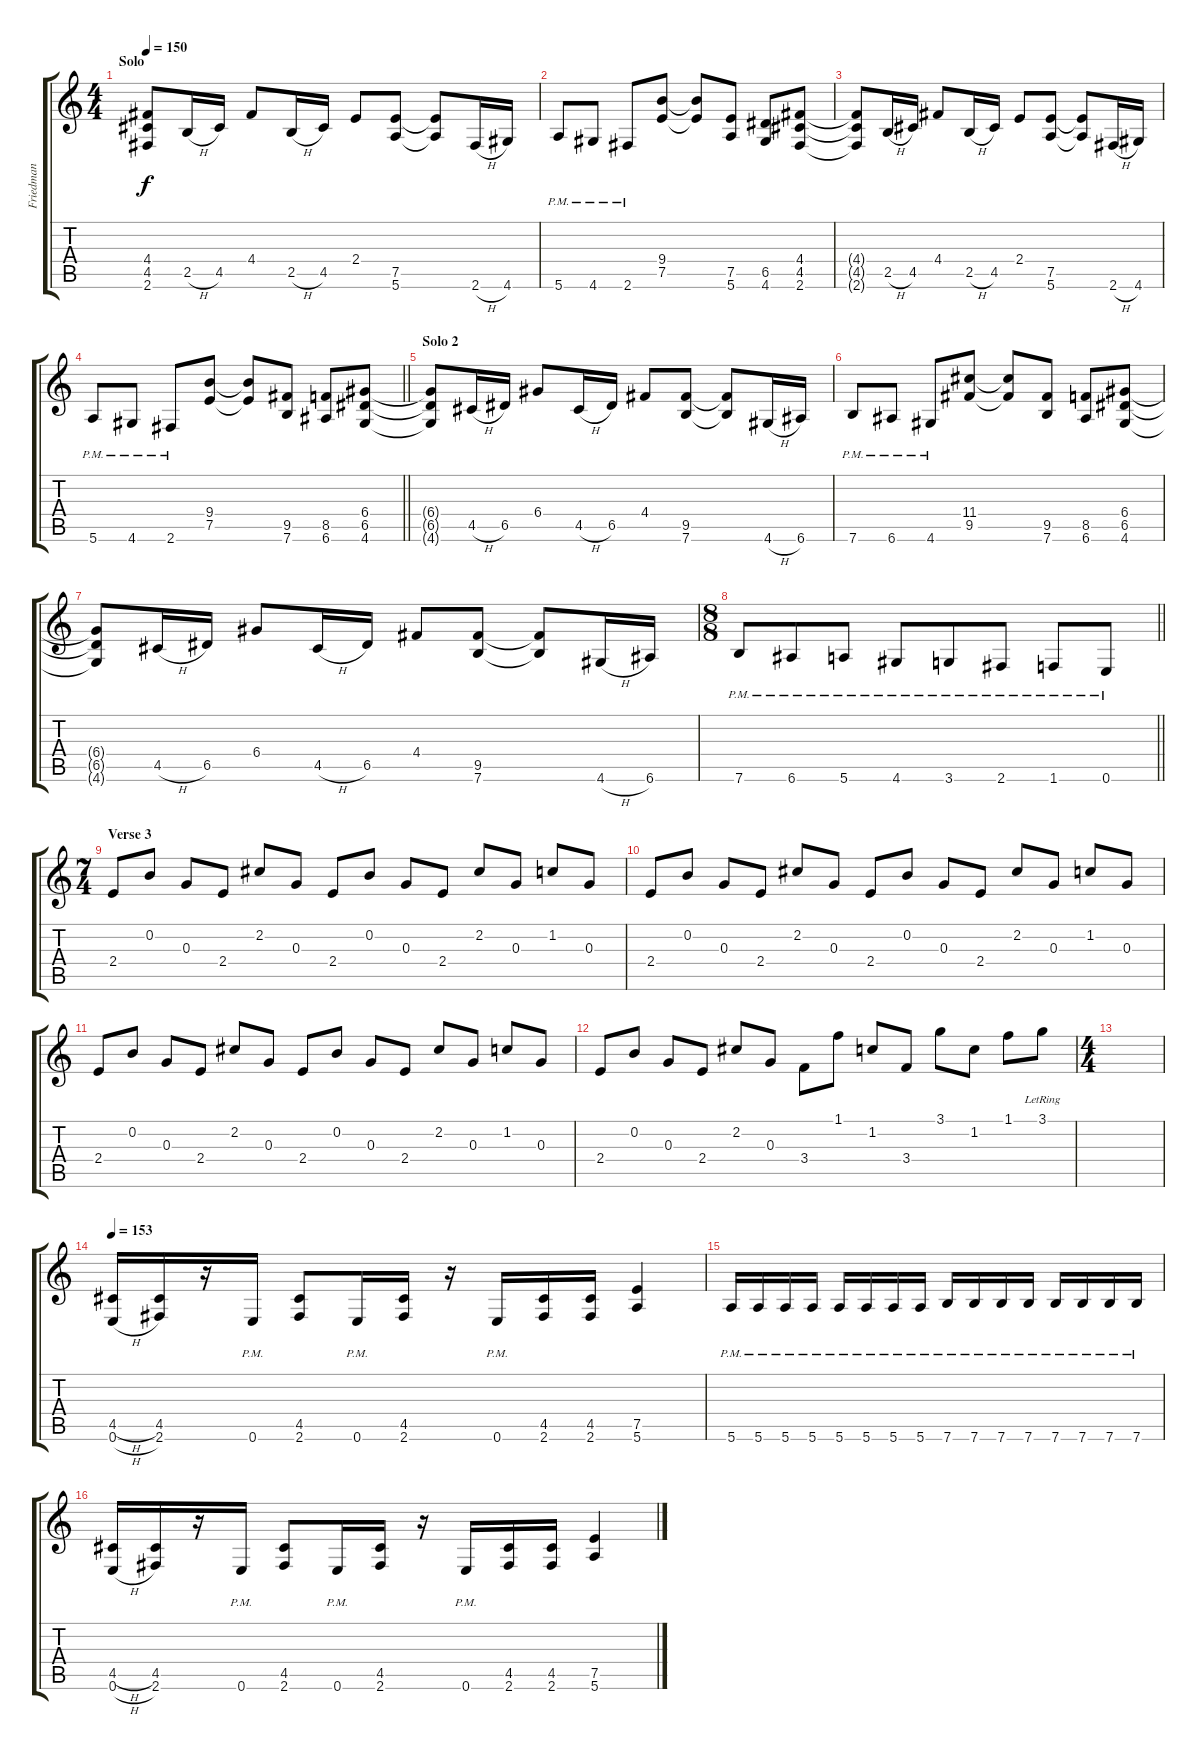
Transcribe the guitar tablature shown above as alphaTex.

\track ("Friedman" "Friedman") {instrument distortionguitar}
\staff {score tabs}
\tuning (E4 B3 G3 D3 A2 E2) {hide}
\ts (4 4)
\section ("" "Solo")
\tempo 150
\clef g2
\ks c
(4.4{t} 4.5{t} 2.6{t}).8{dy f} 2.5{h}.16 4.5.16 4.4.8 2.5{h}.16 4.5.16 2.4.8 (7.5 5.6).8 (7.5{t} 5.6{t}).8 2.6{h}.16 4.6.16 |
5.6{pm}.8 4.6{pm}.8 2.6{pm}.8 (9.4 7.5).8 (9.4{t} 7.5{t}).8 (7.5 5.6).8 (6.5 4.6).8 (4.4 4.5 2.6).8 |
(4.4{t} 4.5{t} 2.6{t}).8 2.5{h}.16 4.5.16 4.4.8 2.5{h}.16 4.5.16 2.4.8 (7.5 5.6).8 (7.5{t} 5.6{t}).8 2.6{h}.16 4.6.16 |
\barLineRight lightlight
5.6{pm}.8 4.6{pm}.8 2.6{pm}.8 (9.4 7.5).8 (9.4{t} 7.5{t}).8 (9.5 7.6).8 (8.5 6.6).8 (6.4 6.5 4.6).8 |
\section ("" "Solo 2")
(6.4{t} 6.5{t} 4.6{t}).8 4.5{h}.16 6.5.16 6.4.8 4.5{h}.16 6.5.16 4.4.8 (9.5 7.6).8 (9.5{t} 7.6{t}).8 4.6{h}.16 6.6.16 |
7.6{pm}.8 6.6{pm}.8 4.6{pm}.8 (11.4 9.5).8 (11.4{t} 9.5{t}).8 (9.5 7.6).8 (8.5 6.6).8 (6.4 6.5 4.6).8 |
(6.4{t} 6.5{t} 4.6{t}).8 4.5{h}.16 6.5.16 6.4.8 4.5{h}.16 6.5.16 4.4.8 (9.5 7.6).8 (9.5{t} 7.6{t}).8 4.6{h}.16 6.6.16 |
\ts (8 8)
\barLineRight lightlight
7.6{pm}.8 6.6{pm}.8 5.6{pm}.8 4.6{pm}.8 3.6{pm}.8 2.6{pm}.8 1.6{pm}.8 0.6{pm}.8 |
\ts (7 4)
\section ("" "Verse 3")
2.4.8{volume 10 instrument acousticguitarsteel} 0.2.8 0.3.8 2.4.8 2.2.8 0.3.8 2.4.8 0.2.8 0.3.8 2.4.8 2.2.8 0.3.8 1.2.8 0.3.8 |
2.4.8 0.2.8 0.3.8 2.4.8 2.2.8 0.3.8 2.4.8 0.2.8 0.3.8 2.4.8 2.2.8 0.3.8 1.2.8 0.3.8 |
2.4.8 0.2.8 0.3.8 2.4.8 2.2.8 0.3.8 2.4.8 0.2.8 0.3.8 2.4.8 2.2.8 0.3.8 1.2.8 0.3.8 |
2.4.8 0.2.8 0.3.8 2.4.8 2.2.8 0.3.8 3.4.8 1.1.8 1.2.8 3.4.8 3.1.8 1.2.8 1.1.8 3.1{lr}.8 |
\ts (4 4)
|
\tempo 153
(4.5{h} 0.6{h}).16{volume 13 instrument distortionguitar} (4.5 2.6).16 r.16 0.6{pm}.16 (4.5 2.6).8 0.6{pm}.16 (4.5 2.6).16 r.16 0.6{pm}.16 (4.5 2.6).16 (4.5 2.6).16 (7.5 5.6).4 |
5.6{pm}.16 5.6{pm}.16 5.6{pm}.16 5.6{pm}.16 5.6{pm}.16 5.6{pm}.16 5.6{pm}.16 5.6{pm}.16 7.6{pm}.16 7.6{pm}.16 7.6{pm}.16 7.6{pm}.16 7.6{pm}.16 7.6{pm}.16 7.6{pm}.16 7.6{pm}.16 |
(4.5{h} 0.6{h}).16 (4.5 2.6).16 r.16 0.6{pm}.16 (4.5 2.6).8 0.6{pm}.16 (4.5 2.6).16 r.16 0.6{pm}.16 (4.5 2.6).16 (4.5 2.6).16 (7.5 5.6).4
